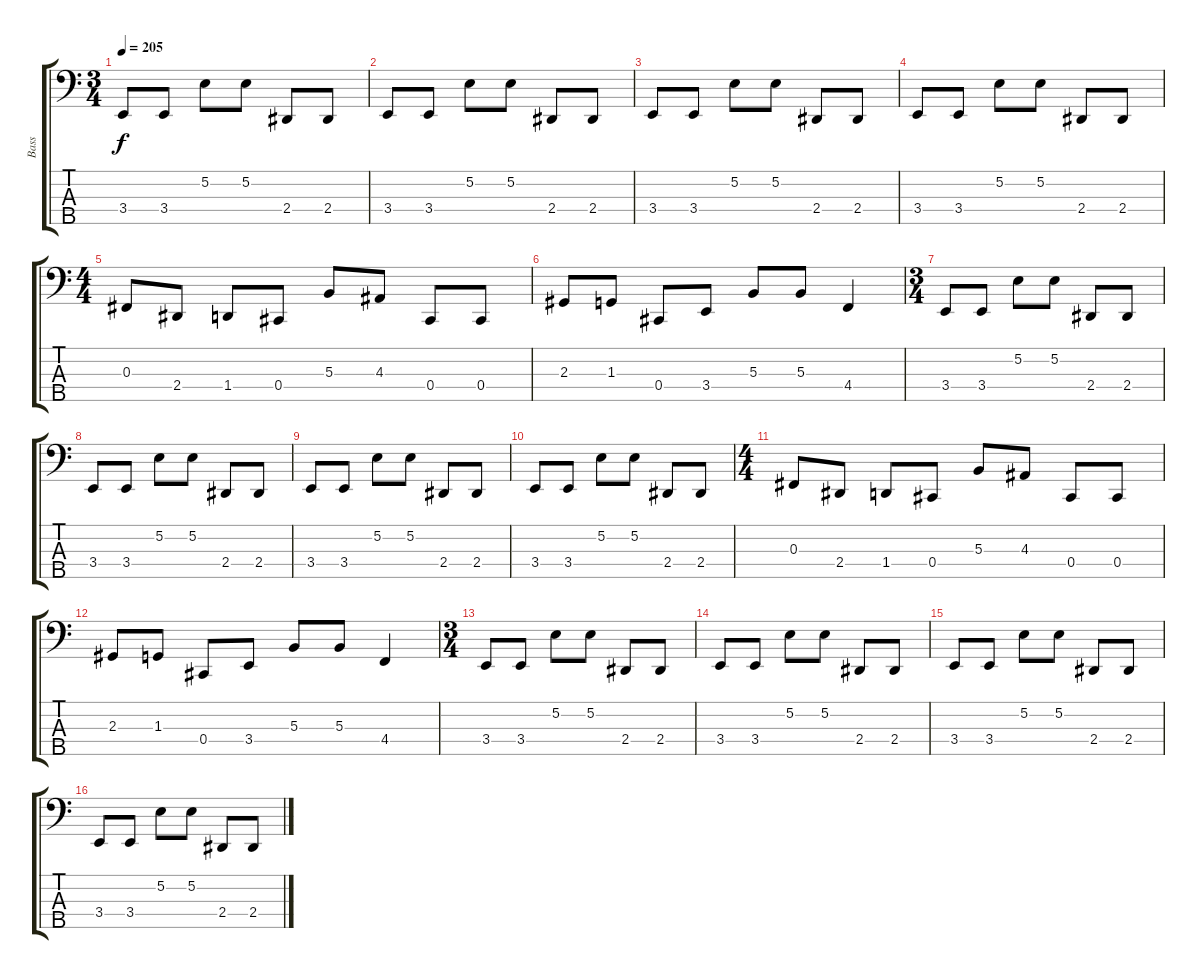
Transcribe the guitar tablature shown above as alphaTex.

\track ("Bass" "Bass") {instrument electricbassfinger}
\staff {score tabs}
\tuning (E2 B1 Gb1 Db1 Ab0) {hide}
\ts (3 4)
\tempo 205
\clef f4
\ks c
3.4.8{dy f} 3.4.8 5.2.8 5.2.8 2.4.8 2.4.8 |
3.4.8 3.4.8 5.2.8 5.2.8 2.4.8 2.4.8 |
3.4.8 3.4.8 5.2.8 5.2.8 2.4.8 2.4.8 |
3.4.8 3.4.8 5.2.8 5.2.8 2.4.8 2.4.8 |
\ts (4 4)
0.3.8 2.4.8 1.4.8 0.4.8 5.3.8 4.3.8 0.4.8 0.4.8 |
2.3.8 1.3.8 0.4.8 3.4.8 5.3.8 5.3.8 4.4.4 |
\ts (3 4)
3.4.8 3.4.8 5.2.8 5.2.8 2.4.8 2.4.8 |
3.4.8 3.4.8 5.2.8 5.2.8 2.4.8 2.4.8 |
3.4.8 3.4.8 5.2.8 5.2.8 2.4.8 2.4.8 |
3.4.8 3.4.8 5.2.8 5.2.8 2.4.8 2.4.8 |
\ts (4 4)
0.3.8 2.4.8 1.4.8 0.4.8 5.3.8 4.3.8 0.4.8 0.4.8 |
2.3.8 1.3.8 0.4.8 3.4.8 5.3.8 5.3.8 4.4.4 |
\ts (3 4)
3.4.8 3.4.8 5.2.8 5.2.8 2.4.8 2.4.8 |
3.4.8 3.4.8 5.2.8 5.2.8 2.4.8 2.4.8 |
3.4.8 3.4.8 5.2.8 5.2.8 2.4.8 2.4.8 |
3.4.8 3.4.8 5.2.8 5.2.8 2.4.8 2.4.8
